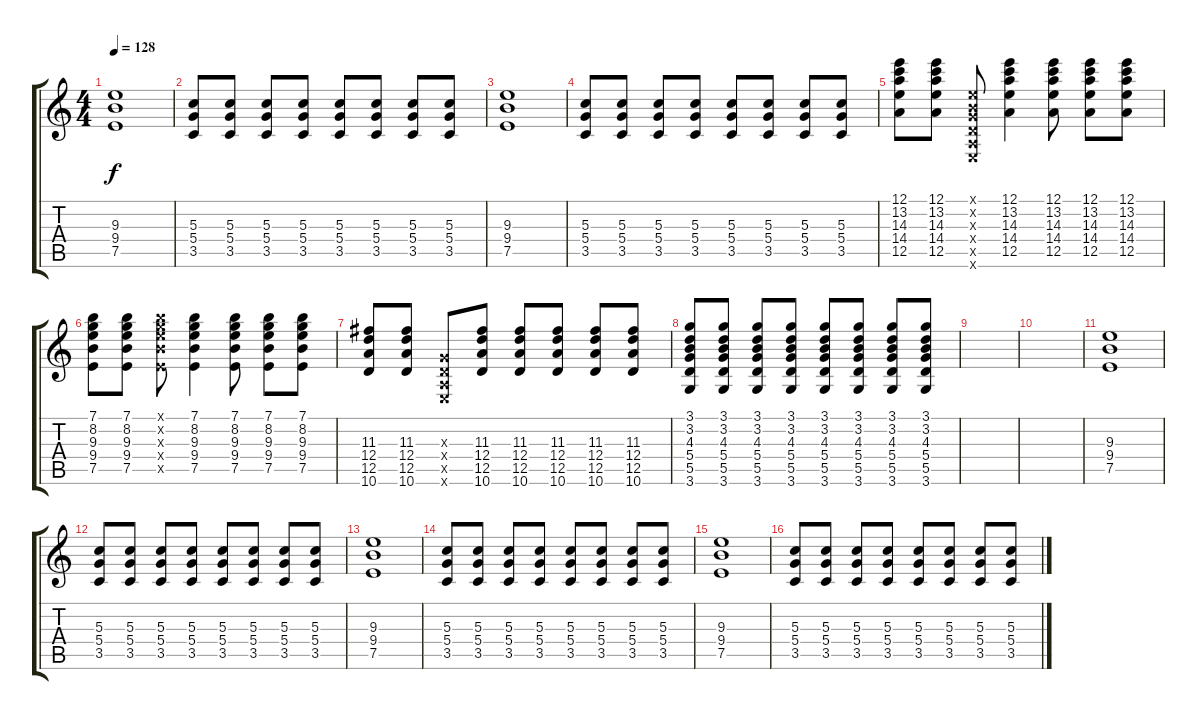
\track "" {instrument overdrivenguitar}
\staff {score tabs}
\tuning (E4 B3 G3 D3 A2 E2) {hide}
\ts (4 4)
\tempo 128
\clef g2
\ks c
(9.3 9.4 7.5).1{dy f instrument electricguitarclean} |
(5.3 5.4 3.5).8 (5.3 5.4 3.5).8 (5.3 5.4 3.5).8 (5.3 5.4 3.5).8 (5.3 5.4 3.5).8 (5.3 5.4 3.5).8 (5.3 5.4 3.5).8 (5.3 5.4 3.5).8 |
(9.3 9.4 7.5).1{instrument electricguitarclean} |
(5.3 5.4 3.5).8 (5.3 5.4 3.5).8 (5.3 5.4 3.5).8 (5.3 5.4 3.5).8 (5.3 5.4 3.5).8 (5.3 5.4 3.5).8 (5.3 5.4 3.5).8 (5.3 5.4 3.5).8 |
(12.1 13.2 14.3 14.4 12.5).8 (12.1 13.2 14.3 14.4 12.5).8 (0.1{x} 0.2{x} 0.3{x} 0.4{x} 0.5{x} 0.6{x}).8 (12.1 13.2 14.3 14.4 12.5).4 (12.1 13.2 14.3 14.4 12.5).8 (12.1 13.2 14.3 14.4 12.5).8 (12.1 13.2 14.3 14.4 12.5).8 |
(7.1 8.2 9.3 9.4 7.5).8 (7.1 8.2 9.3 9.4 7.5).8 (7.1{x} 8.2{x} 9.3{x} 9.4{x} 7.5{x}).8 (7.1 8.2 9.3 9.4 7.5).4 (7.1 8.2 9.3 9.4 7.5).8 (7.1 8.2 9.3 9.4 7.5).8 (7.1 8.2 9.3 9.4 7.5).8 |
(11.3 12.4 12.5 10.6).8 (11.3 12.4 12.5 10.6).8 (0.3{x} 0.4{x} 0.5{x} 0.6{x}).8 (11.3 12.4 12.5 10.6).8 (11.3 12.4 12.5 10.6).8 (11.3 12.4 12.5 10.6).8 (11.3 12.4 12.5 10.6).8 (11.3 12.4 12.5 10.6).8 |
(3.1 3.2 4.3 5.4 5.5 3.6).8 (3.1 3.2 4.3 5.4 5.5 3.6).8 (3.1 3.2 4.3 5.4 5.5 3.6).8 (3.1 3.2 4.3 5.4 5.5 3.6).8 (3.1 3.2 4.3 5.4 5.5 3.6).8 (3.1 3.2 4.3 5.4 5.5 3.6).8 (3.1 3.2 4.3 5.4 5.5 3.6).8 (3.1 3.2 4.3 5.4 5.5 3.6).8 |
|
|
(9.3 9.4 7.5).1{instrument electricguitarclean} |
(5.3 5.4 3.5).8 (5.3 5.4 3.5).8 (5.3 5.4 3.5).8 (5.3 5.4 3.5).8 (5.3 5.4 3.5).8 (5.3 5.4 3.5).8 (5.3 5.4 3.5).8 (5.3 5.4 3.5).8 |
(9.3 9.4 7.5).1{instrument electricguitarclean} |
(5.3 5.4 3.5).8 (5.3 5.4 3.5).8 (5.3 5.4 3.5).8 (5.3 5.4 3.5).8 (5.3 5.4 3.5).8 (5.3 5.4 3.5).8 (5.3 5.4 3.5).8 (5.3 5.4 3.5).8 |
(9.3 9.4 7.5).1{instrument electricguitarclean} |
(5.3 5.4 3.5).8 (5.3 5.4 3.5).8 (5.3 5.4 3.5).8 (5.3 5.4 3.5).8 (5.3 5.4 3.5).8 (5.3 5.4 3.5).8 (5.3 5.4 3.5).8 (5.3 5.4 3.5).8
